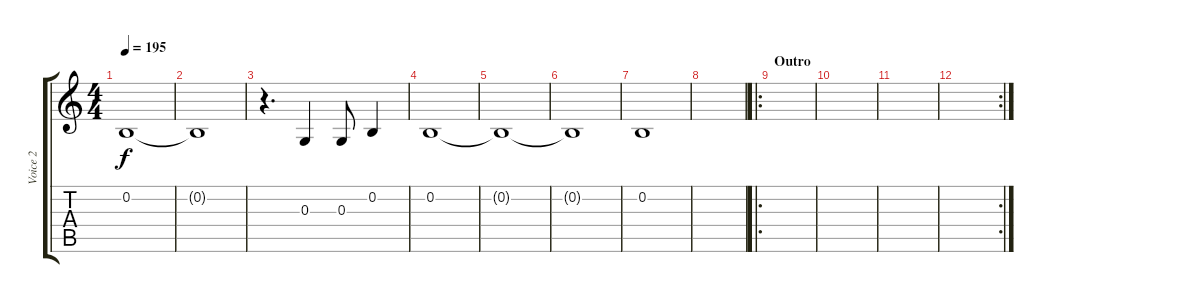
\track ("Voice 2" "Voice 2") {instrument tenorsax}
\staff {score tabs}
\tuning (E4 B3 G3 D3 A2 E2) {hide}
\ts (4 4)
\tempo 195
\clef g2
\ks c
0.2{t}.1{dy f} |
0.2{t}.1 |
r.4{d} 0.3.4 0.3.8 0.2.4 |
0.2.1 |
0.2{t}.1 |
0.2{t}.1 |
0.2.1{volume 7} |
|
\ro
\section ("" "Outro")
|
|
|
\rc 2
